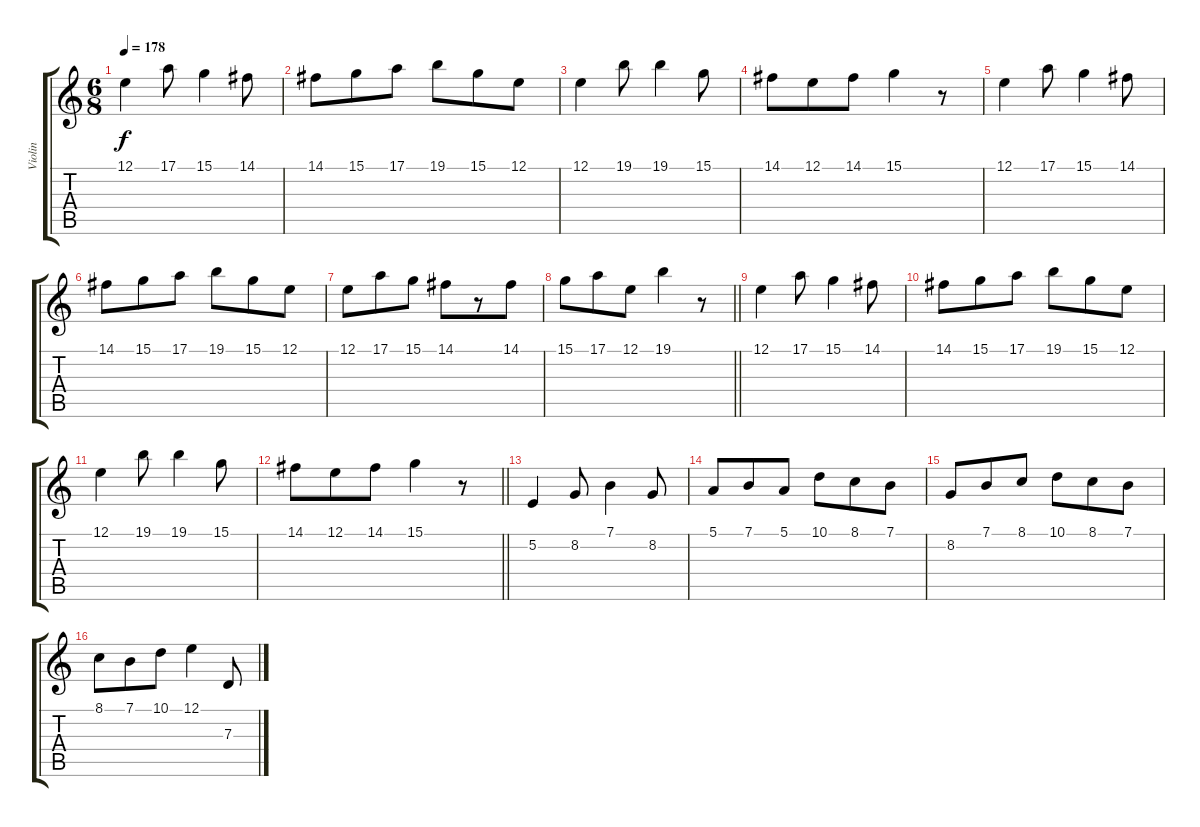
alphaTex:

\track ("Violin" "Violin") {instrument violin}
\staff {score tabs}
\tuning (E4 B3 G3 D3 A2 E2) {hide}
\ts (6 8)
\section ("" "")
\tempo 178
\clef g2
\ks c
12.1.4{dy f} 17.1.8 15.1.4 14.1.8 |
14.1.8 15.1.8 17.1.8 19.1.8 15.1.8 12.1.8 |
12.1.4 19.1.8 19.1.4 15.1.8 |
14.1.8 12.1.8 14.1.8 15.1.4 r.8 |
12.1.4 17.1.8 15.1.4 14.1.8 |
14.1.8 15.1.8 17.1.8 19.1.8 15.1.8 12.1.8 |
12.1.8 17.1.8 15.1.8 14.1.8 r.8 14.1.8 |
\barLineRight lightlight
15.1.8 17.1.8 12.1.8 19.1.4 r.8 |
\section ("" "")
12.1.4 17.1.8 15.1.4 14.1.8 |
14.1.8 15.1.8 17.1.8 19.1.8 15.1.8 12.1.8 |
12.1.4 19.1.8 19.1.4 15.1.8 |
\barLineRight lightlight
14.1.8 12.1.8 14.1.8 15.1.4 r.8 |
\section ("" "")
5.2.4 8.2.8 7.1.4 8.2.8 |
5.1.8 7.1.8 5.1.8 10.1.8 8.1.8 7.1.8 |
8.2.8 7.1.8 8.1.8 10.1.8 8.1.8 7.1.8 |
8.1.8 7.1.8 10.1.8 12.1.4 7.3.8
